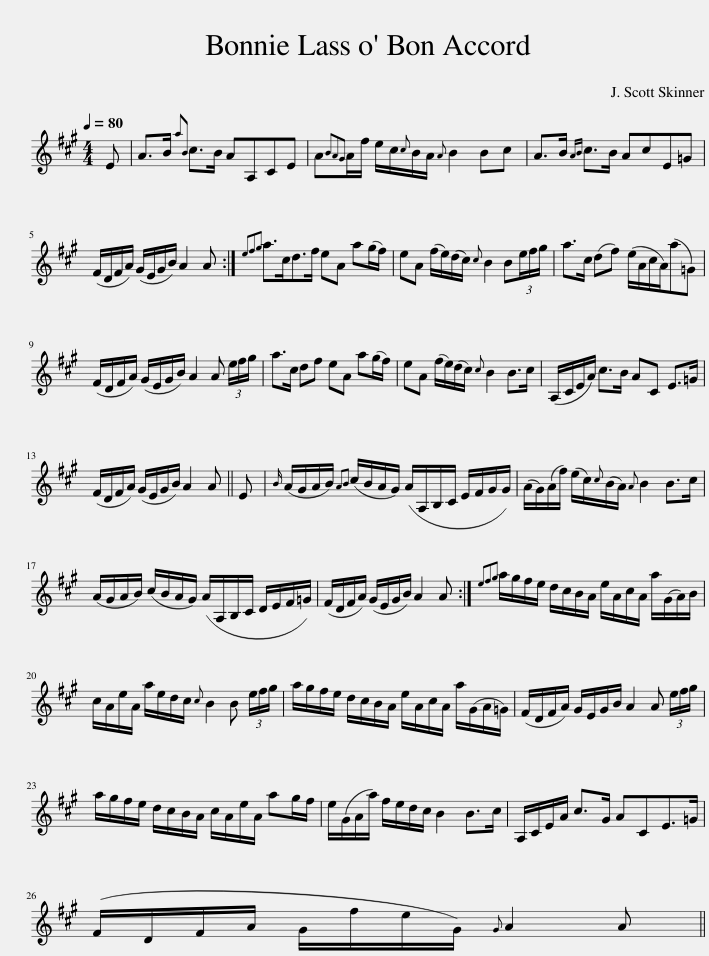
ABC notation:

X:1
L:1/8
Q:1/4=80
M:4/4
I:linebreak $
K:A
V:1 treble
V:1
 E | A>B{aB} c>B AA,CE | A{BAG}A/f/ e/c/{c}B/A/{A} B2 Bc | A>B{AB} c>B AcE=G |$ (F/D/F/A/) (G/E/G/B/) A2 A :| %5
{efg} a>cd>f eA a(g/f/) | eA (f/e/)(d/c/){c} B2 B(3e/f/g/ | a>c (df) (e/A/c/A/)(a=G) |$ (F/D/F/A/) (G/E/G/B/) A2 A (3e/f/g/ | a>c df eA a(g/f/) | %10
 eA (f/e/)(d/c/){c} B2 B>c | (A,/C/E/A/) c>B AC E>=G |$ (F/D/F/A/) (G/E/G/B/) A2 A || E |{B} (A/G/A/B/){AB} (c/B/A/G/) (A/A,/B,/C/ E/F/G/G/) | %15
 (A/G/)(A/f/) (e/c/){c}(B/A/){A} B2 B>c |$ (A/G/A/B/) (c/B/A/G/) (A/A,/B,/C/ D/E/F/=G/) | (F/D/F/A/) (G/E/G/B/) A2 A :|{efg} a/g/f/e/ d/c/B/A/ e/A/c/A/ a/(G/A/)B/ |$ c/A/e/A/ a/e/d/c/{c} B2 B (3e/f/g/ | %20
 a/g/f/e/ d/c/B/A/ e/A/c/A/ a/(G/A/=G/) | (F/D/F/A/) G/E/G/B/ A2 A (3e/f/g/ |$ a/g/f/e/ d/c/B/A/ c/A/e/A/ ag/f/ | e/(G/A/a/) f/e/d/c/ B2 B>c | A,/C/E/A/ c>G ACE>=G |$ %25
 (F/D/F/A/ G/f/e/G/){G} A2 A || %26
